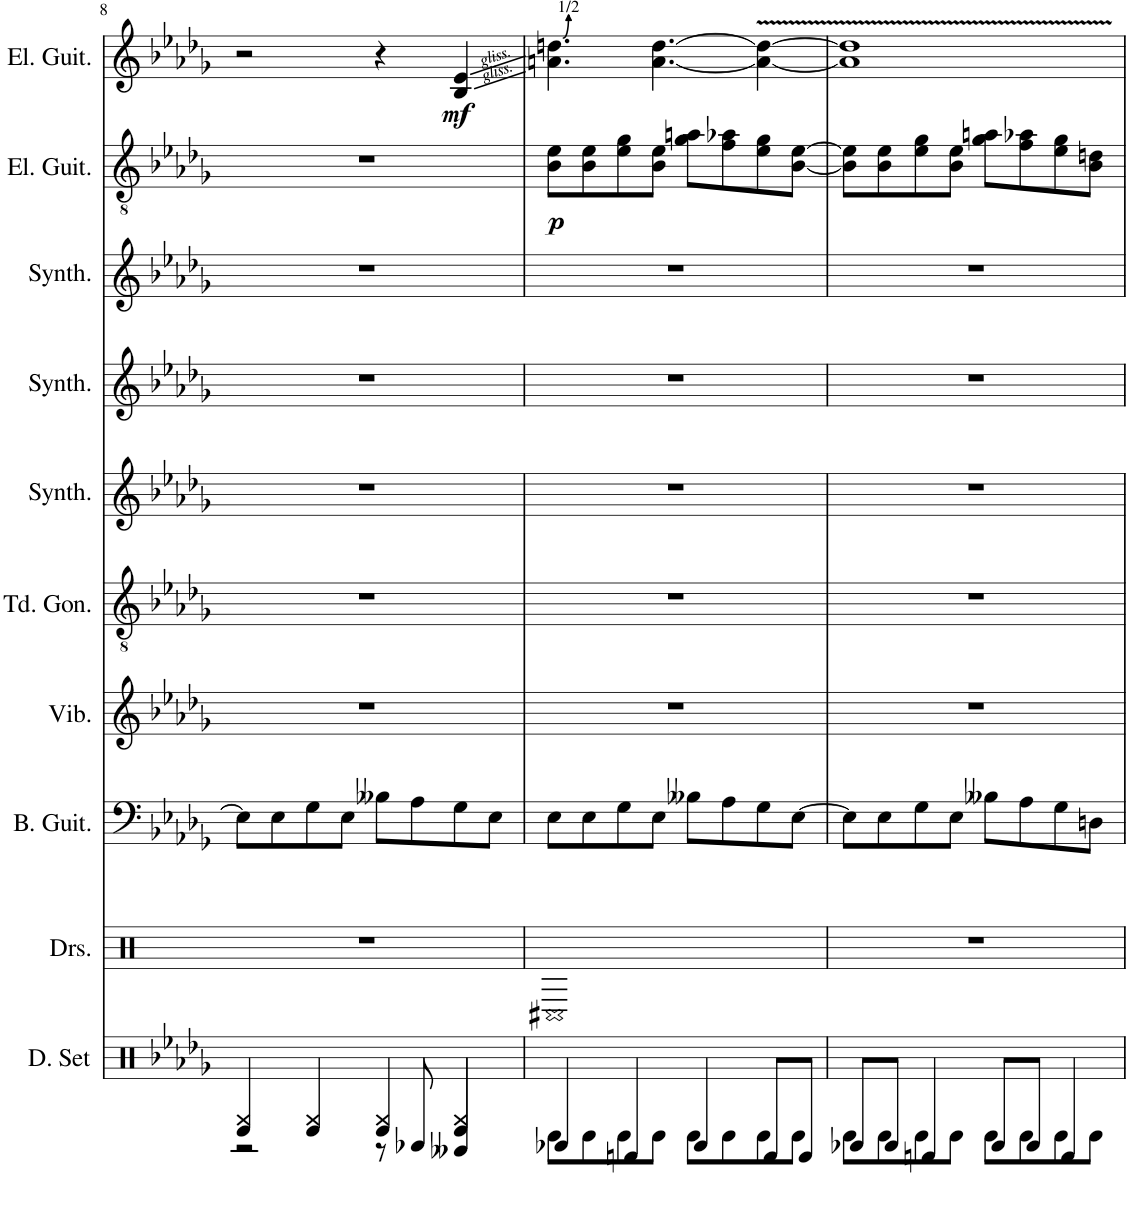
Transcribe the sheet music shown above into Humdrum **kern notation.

**kern	**kern	**kern	**kern	**kern	**kern	**kern	**kern	**kern	**dynam	**kern	**dynam
*part10	*part9	*part8	*part7	*part6	*part5	*part4	*part3	*part2	*part2	*part1	*part1
*staff10	*staff9	*staff8	*staff7	*staff6	*staff5	*staff4	*staff3	*staff2	*staff2	*staff1	*staff1
*I"ドラムセット	*I"Drumset	*I"Bass Guitar	*I"ビブラフォン	*I"チューンドゴング	*I"正弦波	*I"ストリング シンセサイザー	*I"ブラス シンセサイザー	*I"エレキギター	*	*I"エレキギター	*
*	*I'Drs.	*I'B. Guit.	*	*	*	*	*	*	*	*	*
!!LO:PB:g=z
*clefX	*clefX	*clefF4	*clefG2	*clefGv2	*clefG2	*clefG2	*clefG2	*clefGv2	*	*clefG2	*
*	*	*Trd7c12	*	*	*	*	*	*	*	*	*
*k[b-e-a-d-g-]	*k[]	*k[b-e-a-d-g-]	*k[b-e-a-d-g-]	*k[b-e-a-d-g-]	*k[b-e-a-d-g-]	*k[b-e-a-d-g-]	*k[b-e-a-d-g-]	*k[b-e-a-d-g-]	*	*k[b-e-a-d-g-]	*
*M4/4	*M4/4	*M4/4	*M4/4	*M4/4	*M4/4	*M4/4	*M4/4	*M4/4	*	*M4/4	*
=8	=8	=8	=8	=8	=8	=8	=8	=8	=8	=8	=8
*^	*	*	*	*	*	*	*	*	*	*	*
4BB/ 4D/	2r	1r	8E-\L]	1r	1r	1r	1r	1r	1r	.	2r	.
.	.	.	8E-\	.	.	.	.	.	.	.	.	.
4BB/ 4D/	.	.	8G-\	.	.	.	.	.	.	.	.	.
.	.	.	8E-\J	.	.	.	.	.	.	.	.	.
4BB/ 4D/	8r	.	8B--X\L	.	.	.	.	.	.	.	4r	.
.	8FF-X/	.	8A-\	.	.	.	.	.	.	.	.	.
!	!	!	!	!	!	!	!	!	!	!	!	!LO:DY:b
4BB/ 4D/	4EE--X/	.	8G-\	.	.	.	.	.	.	.	4B-/ 4e-/	mf
.	.	.	8E-\J	.	.	.	.	.	.	.	.	.
=9	=9	=9	=9	=9	=9	=9	=9	=9	=9	=9	=9	=9
!	!	!	!	!	!	!	!	!	!	!LO:DY:b	!	!
4FF-X/	8AA\L	1C#X	8E-\L	1r	1r	1r	1r	1r	8B-\ 8e-\L	p	4.an\ 4.ddn\	.
.	8AA\	.	8E-\	.	.	.	.	.	8B-\ 8e-\	.	.	.
4DDn/	8AA\	.	8G-\	.	.	.	.	.	8e-\ 8g-\	.	.	.
.	8AA\J	.	8E-\J	.	.	.	.	.	8B-\ 8e-\J	.	[4.a\ [4.dd\	.
4FF/	8AA\L	.	8B--X\L	.	.	.	.	.	8g-\ 8an\L	.	.	.
.	8AA\	.	8A-\	.	.	.	.	.	8f\ 8a-X\	.	.	.
8DD/L	8AA\	.	8G-\	.	.	.	.	.	8e-\ 8g-\	.	4a\_ 4dd\_	.
8DD/J	8AA\J	.	[8E-\J	.	.	.	.	.	[8B-\ [8e-\J	.	.	.
=10	=10	=10	=10	=10	=10	=10	=10	=10	=10	=10	=10	=10
8FF-X/L	8AA\L	1r	8E-\L]	1r	1r	1r	1r	1r	8B-\] 8e-\]L	.	1a] 1dd]	.
8FF/J	8AA\	.	8E-\	.	.	.	.	.	8B-\ 8e-\	.	.	.
4DDn/	8AA\	.	8G-\	.	.	.	.	.	8e-\ 8g-\	.	.	.
.	8AA\J	.	8E-\J	.	.	.	.	.	8B-\ 8e-\J	.	.	.
8FF/L	8AA\L	.	8B--X\L	.	.	.	.	.	8g-\ 8an\L	.	.	.
8FF/J	8AA\	.	8A-\	.	.	.	.	.	8f\ 8a-X\	.	.	.
4DD/	8AA\	.	8G-\	.	.	.	.	.	8e-\ 8g-\	.	.	.
.	8AA\J	.	8Dn\J	.	.	.	.	.	8B-\ 8dn\J	.	.	.
*v	*v	*	*	*	*	*	*	*	*	*	*	*
=	=	=	=	=	=	=	=	=	=	=	=
*-	*-	*-	*-	*-	*-	*-	*-	*-	*-	*-	*-
